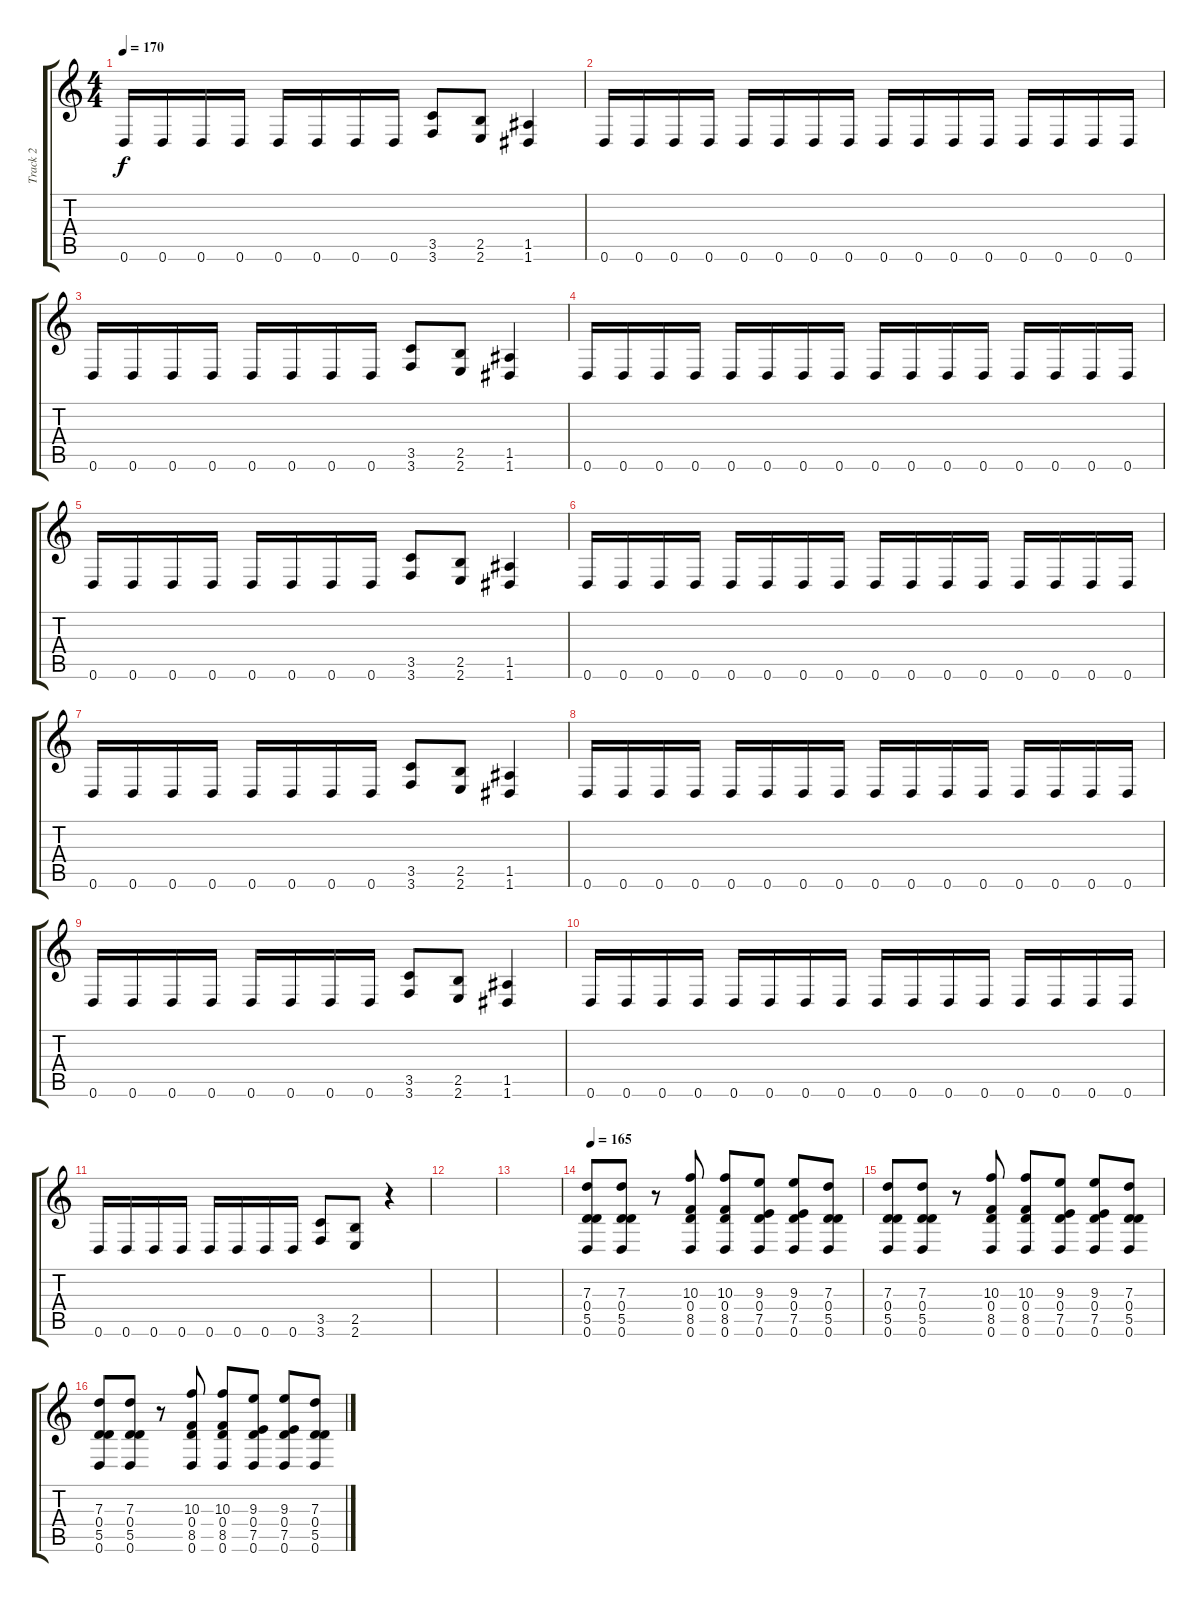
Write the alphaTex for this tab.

\track ("Track 2" "Track 2") {instrument overdrivenguitar}
\staff {score tabs}
\tuning (E4 B3 G3 D3 A2 D2) {hide}
\ts (4 4)
\tempo 170
\clef g2
\ks c
0.6.16{dy f} 0.6.16 0.6.16 0.6.16 0.6.16 0.6.16 0.6.16 0.6.16 (3.5 3.6).8 (2.5 2.6).8 (1.5 1.6).4 |
0.6.16 0.6.16 0.6.16 0.6.16 0.6.16 0.6.16 0.6.16 0.6.16 0.6.16 0.6.16 0.6.16 0.6.16 0.6.16 0.6.16 0.6.16 0.6.16 |
0.6.16 0.6.16 0.6.16 0.6.16 0.6.16 0.6.16 0.6.16 0.6.16 (3.5 3.6).8 (2.5 2.6).8 (1.5 1.6).4 |
0.6.16 0.6.16 0.6.16 0.6.16 0.6.16 0.6.16 0.6.16 0.6.16 0.6.16 0.6.16 0.6.16 0.6.16 0.6.16 0.6.16 0.6.16 0.6.16 |
0.6.16 0.6.16 0.6.16 0.6.16 0.6.16 0.6.16 0.6.16 0.6.16 (3.5 3.6).8 (2.5 2.6).8 (1.5 1.6).4 |
0.6.16 0.6.16 0.6.16 0.6.16 0.6.16 0.6.16 0.6.16 0.6.16 0.6.16 0.6.16 0.6.16 0.6.16 0.6.16 0.6.16 0.6.16 0.6.16 |
0.6.16 0.6.16 0.6.16 0.6.16 0.6.16 0.6.16 0.6.16 0.6.16 (3.5 3.6).8 (2.5 2.6).8 (1.5 1.6).4 |
0.6.16 0.6.16 0.6.16 0.6.16 0.6.16 0.6.16 0.6.16 0.6.16 0.6.16 0.6.16 0.6.16 0.6.16 0.6.16 0.6.16 0.6.16 0.6.16 |
0.6.16 0.6.16 0.6.16 0.6.16 0.6.16 0.6.16 0.6.16 0.6.16 (3.5 3.6).8 (2.5 2.6).8 (1.5 1.6).4 |
0.6.16 0.6.16 0.6.16 0.6.16 0.6.16 0.6.16 0.6.16 0.6.16 0.6.16 0.6.16 0.6.16 0.6.16 0.6.16 0.6.16 0.6.16 0.6.16 |
0.6.16 0.6.16 0.6.16 0.6.16 0.6.16 0.6.16 0.6.16 0.6.16 (3.5 3.6).8 (2.5 2.6).8 r.4 |
|
|
\tempo 165
(7.3 0.4 5.5 0.6).8 (7.3 0.4 5.5 0.6).8 r.8 (10.3 0.4 8.5 0.6).8 (10.3 0.4 8.5 0.6).8 (9.3 0.4 7.5 0.6).8 (9.3 0.4 7.5 0.6).8 (7.3 0.4 5.5 0.6).8 |
(7.3 0.4 5.5 0.6).8 (7.3 0.4 5.5 0.6).8 r.8 (10.3 0.4 8.5 0.6).8 (10.3 0.4 8.5 0.6).8 (9.3 0.4 7.5 0.6).8 (9.3 0.4 7.5 0.6).8 (7.3 0.4 5.5 0.6).8 |
(7.3 0.4 5.5 0.6).8 (7.3 0.4 5.5 0.6).8 r.8 (10.3 0.4 8.5 0.6).8 (10.3 0.4 8.5 0.6).8 (9.3 0.4 7.5 0.6).8 (9.3 0.4 7.5 0.6).8 (7.3 0.4 5.5 0.6).8
